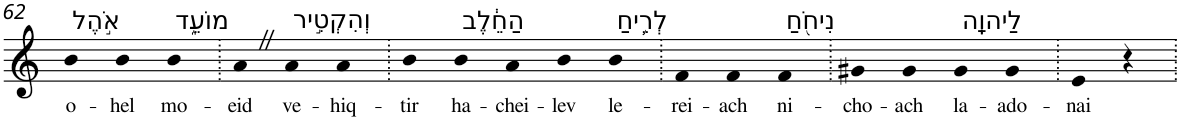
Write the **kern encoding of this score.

**kern	**text
*part1	*part1
*staff1	*staff1
*I"Piano	*
*I'Pno	*
!!LO:PB:g=z
*clefG2	*
*k[]	*
=62	=62
!LO:TX:a:t=אֹ֣הֶל	!
!	!LO:LY:b
4b	o-
!	!LO:LY:b
4b	-hel
!LO:TX:a:t=מוֹעֵ֑ד	!
!	!LO:LY:b
4b	mo-
=63.	=63.
!	!LO:LY:b
4aZ	-eid
!LO:TX:a:t=וְהִקְטִ֣יר	!
!	!LO:LY:b
4a	ve-
!	!LO:LY:b
4a	-hiq-
=64.	=64.
!	!LO:LY:b
4b	-tir
!LO:TX:a:t=הַחֵ֔לֶב	!
!	!LO:LY:b
4b	ha-
!	!LO:LY:b
4a	-chei-
!	!LO:LY:b
4b	-lev
!LO:TX:a:t=לְרֵ֥יחַ	!
!	!LO:LY:b
4b	le-
=65.	=65.
!	!LO:LY:b
4f	-rei-
!	!LO:LY:b
4f	-ach
!LO:TX:a:t=נִיחֹ֖חַ	!
!	!LO:LY:b
4f	ni-
=66.	=66.
!	!LO:LY:b
4g#X	-cho-
!	!LO:LY:b
4g#	-ach
!LO:TX:a:t=לַיהוָֽה	!
!	!LO:LY:b
4g#	la-
!	!LO:LY:b
4g#	-ado-
=67.	=67.
!	!LO:LY:b
4e	-nai
4r	.
=.	=.
*-	*-
